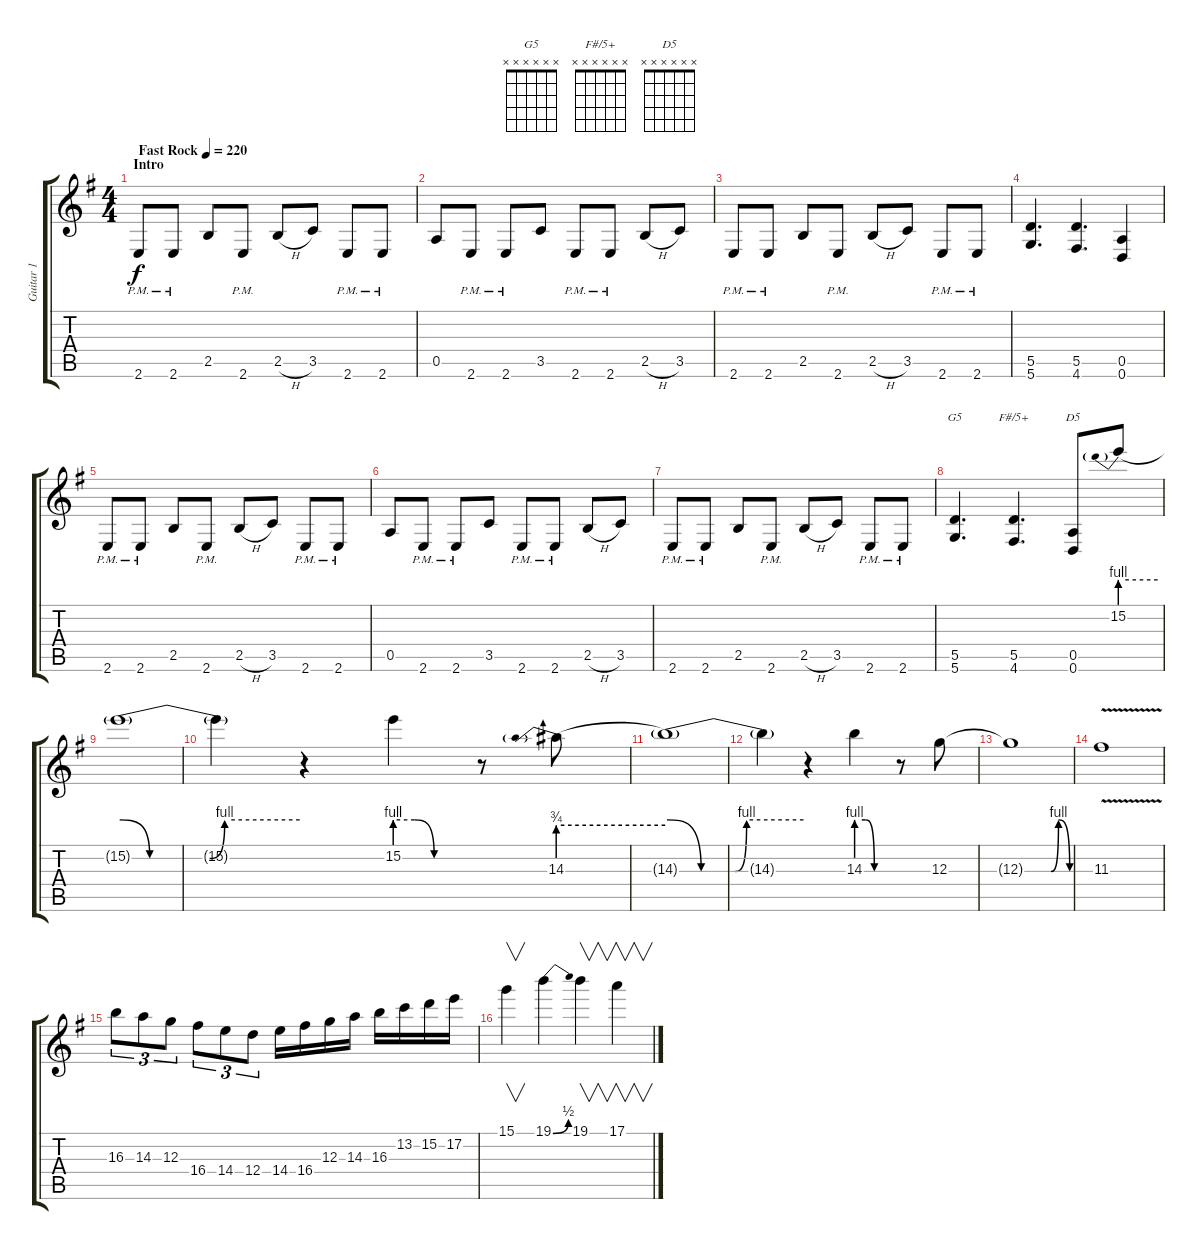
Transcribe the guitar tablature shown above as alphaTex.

\track ("Guitar 1" "Guitar 1") {instrument distortionguitar}
\staff {score tabs}
\tuning (E4 B3 G3 D3 A2 D2) {hide}
\chord ("G5" x x x x x x)
\chord ("F#/5+" x x x x x x)
\chord ("D5" x x x x x x)
\ts (4 4)
\section ("" "Intro")
\tempo (220 "Fast Rock")
\clef g2
\ks eminor
2.6{pm}.8{dy f instrument distortionguitar} 2.6{pm}.8 2.5.8 2.6{pm}.8 2.5{h}.8 3.5.8 2.6{pm}.8 2.6{pm}.8 |
0.5.8 2.6{pm}.8 2.6{pm}.8 3.5.8 2.6{pm}.8 2.6{pm}.8 2.5{h}.8 3.5.8 |
2.6{pm}.8 2.6{pm}.8 2.5.8 2.6{pm}.8 2.5{h}.8 3.5.8 2.6{pm}.8 2.6{pm}.8 |
(5.5 5.6).4{d} (5.5 4.6).4{d} (0.5 0.6).4 |
2.6{pm}.8 2.6{pm}.8 2.5.8 2.6{pm}.8 2.5{h}.8 3.5.8 2.6{pm}.8 2.6{pm}.8 |
0.5.8 2.6{pm}.8 2.6{pm}.8 3.5.8 2.6{pm}.8 2.6{pm}.8 2.5{h}.8 3.5.8 |
2.6{pm}.8 2.6{pm}.8 2.5.8 2.6{pm}.8 2.5{h}.8 3.5.8 2.6{pm}.8 2.6{pm}.8 |
(5.5 5.6).4{d ch "G5"} (5.5 4.6).4{d ch "F#/5+"} (0.5 0.6).8{ch "D5"} 15.2{be (prebend 0 4 60 4)}.8 |
15.2{be (custom 0 4 10 0 30 0 35 4 60 4) t}.1 |
15.2{t}.4 r.4 15.2{be (custom 0 4 15 4 30 0 60 0)}.4 r.8 14.3{be (prebend 0 3 60 3)}.8 |
14.3{be (custom 0 4 15 0 30 0 35 4 60 4) t}.1 |
14.3{t}.4 r.4 14.3{be (custom 0 4 15 4 30 0 60 0)}.4 r.8 12.3.8 |
12.3{be (custom 0 0 35 0 45 4 60 0) t}.1 |
11.3{v}.1 |
16.3.8{tu (3 2)} 14.3.8{tu (3 2)} 12.3.8{tu (3 2)} 16.4.8{tu (3 2)} 14.4.8{tu (3 2)} 12.4.8{tu (3 2)} 14.4.16 16.4.16 12.3.16 14.3.16 16.3.16 13.2.16 15.2.16 17.2.16 |
15.1.4{v} 19.1{be (bend 0 0 60 2)}.4 19.1.4{v} 17.1.4{v}
